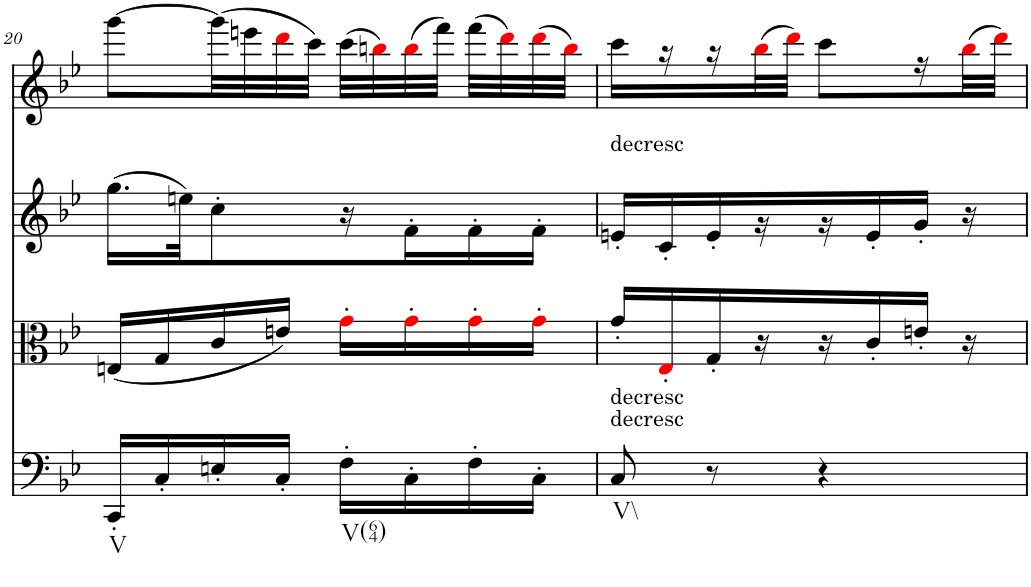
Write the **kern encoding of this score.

**kern	**kern	**kern	**kern
*part4	*part3	*part2	*part1
*staff4	*staff3	*staff2	*staff1
*I"Violoncello	*I"Viola	*I"Violin II	*I"Violin I
!!LO:PB:g=z
*clefF4	*clefC3	*clefG2	*clefG2
*k[b-e-]	*k[b-e-]	*k[b-e-]	*k[b-e-]
*M2/4	*M2/4	*M2/4	*M2/4
=20	=20	=20	=20
!LO:TX:b:t=V	!	!	!
16CC'/LL	(16En/LL	(16.gg\LL	[8ggg\L
16C'/	16G/	.	.
.	.	32een\JK)	.
16En'/	16c/	8cc'\	(32ggg\LL]
.	.	.	32eeen\
16C'/JJ	16en/JJ)	.	32dddi\
.	.	.	32ccc\JJJ)
!LO:TX:b:t=V(64)	!	!	!
16F'\LL	16g'i\LL	16r	(32ccc\LLL
.	.	.	32bbni\)
16C'\	16g'i\	16f'\	(32bbi\
.	.	.	32fff\JJJ)
16F'\	16g'i\	16f'\	(32fff\LLL
.	.	.	32dddi\)
16C'\JJ	16g'i\JJ	16f'\JJ	(32dddi\
.	.	.	32bbi\JJJ)
=21	=21	=21	=21
!	!	!LO:TX:a:t=decresc	!
!LO:TX:a:t=decresc	!	!	!
!LO:TX:a:t=decresc	!	!	!
!LO:TX:b:t=V\\	!	!	!
8C/	16g'/LL	16en'/LL	16ccc\LL
.	16E-'i/	16c'/	16r
8r	16G'/	16e'/	16r
.	16r	16r	(32bb-i\L
.	.	.	32dddi\JJJ)
4r	16r	16r	8ccc\L
.	16c'/	16e'/	.
.	16en'/JJ	16g'/JJ	16r
.	16r	16r	(32bb-i\L
.	.	.	32dddi\JJJ)
=	=	=	=
*-	*-	*-	*-
